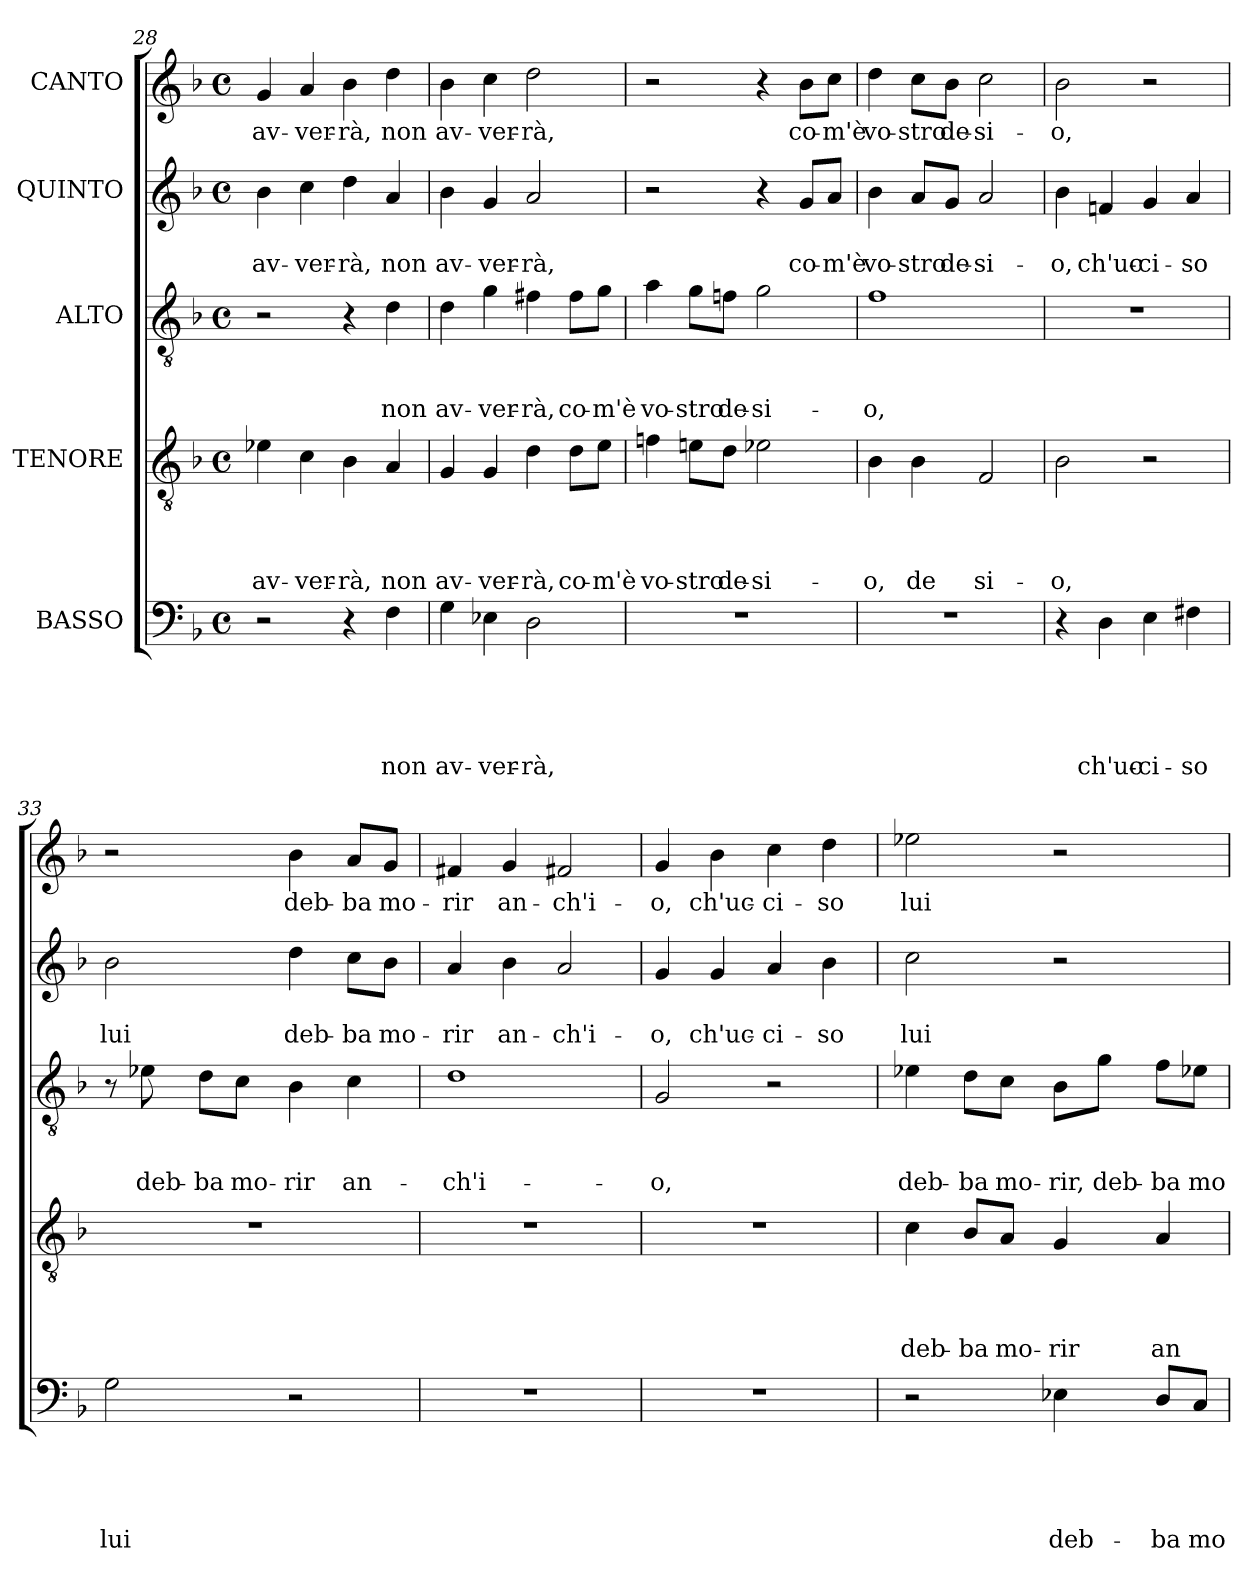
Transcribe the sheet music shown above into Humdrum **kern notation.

**kern	**text	**text	**text	**text	**text	**kern	**text	**text	**text	**text	**kern	**text	**text	**text	**kern	**text	**text	**kern	**text
*part5	*part5	*part5	*part5	*part5	*part5	*part4	*part4	*part4	*part4	*part4	*part3	*part3	*part3	*part3	*part2	*part2	*part2	*part1	*part1
*staff5	*staff5	*staff5	*staff5	*staff5	*staff5	*staff4	*staff4	*staff4	*staff4	*staff4	*staff3	*staff3	*staff3	*staff3	*staff2	*staff2	*staff2	*staff1	*staff1
*I"BASSO	*	*	*	*	*	*I"TENORE	*	*	*	*	*I"ALTO	*	*	*	*I"QUINTO	*	*	*I"CANTO	*
!!LO:PB:g=z
*clefF4	*	*	*	*	*	*clefGv2	*	*	*	*	*clefGv2	*	*	*	*clefG2	*	*	*clefG2	*
*k[b-]	*	*	*	*	*	*k[b-]	*	*	*	*	*k[b-]	*	*	*	*k[b-]	*	*	*k[b-]	*
*F:	*	*	*	*	*	*F:	*	*	*	*	*F:	*	*	*	*F:	*	*	*F:	*
*M4/4	*	*	*	*	*	*M4/4	*	*	*	*	*M4/4	*	*	*	*M4/4	*	*	*M4/4	*
*met(c)	*	*	*	*	*	*met(c)	*	*	*	*	*met(c)	*	*	*	*met(c)	*	*	*met(c)	*
=28	=28	=28	=28	=28	=28	=28	=28	=28	=28	=28	=28	=28	=28	=28	=28	=28	=28	=28	=28
!	!	!	!	!	!	!	!	!	!	!LO:LY:b	!	!	!	!	!	!	!LO:LY:b	!	!LO:LY:b
2r	.	.	.	.	.	4e-X\	.	.	.	av-	2r	.	.	.	4b-\	.	av-	4g/	av-
!	!	!	!	!	!	!	!	!	!	!LO:LY:b	!	!	!	!	!	!	!LO:LY:b	!	!LO:LY:b
.	.	.	.	.	.	4c\	.	.	.	-ver-	.	.	.	.	4cc\	.	-ver-	4a/	-ver-
!	!	!	!	!	!	!	!	!	!	!LO:LY:b	!	!	!	!	!	!	!LO:LY:b	!	!LO:LY:b
4r	.	.	.	.	.	4B-\	.	.	.	-rà,	4r	.	.	.	4dd\	.	-rà,	4b-\	-rà,
!	!	!	!	!	!LO:LY:b	!	!	!	!	!LO:LY:b	!	!	!	!LO:LY:b	!	!	!LO:LY:b	!	!LO:LY:b
4F\	.	.	.	.	non	4A/	.	.	.	non	4d\	.	.	non	4a/	.	non	4dd\	non
=29	=29	=29	=29	=29	=29	=29	=29	=29	=29	=29	=29	=29	=29	=29	=29	=29	=29	=29	=29
!	!	!	!	!	!LO:LY:b	!	!	!	!	!LO:LY:b	!	!	!	!LO:LY:b	!	!	!LO:LY:b	!	!LO:LY:b
4G\	.	.	.	.	av-	4G/	.	.	.	av-	4d\	.	.	av-	4b-\	.	av-	4b-\	av-
!	!	!	!	!	!LO:LY:b	!	!	!	!	!LO:LY:b	!	!	!	!LO:LY:b	!	!	!LO:LY:b	!	!LO:LY:b
4E-X\	.	.	.	.	-ver-	4G/	.	.	.	-ver-	4g\	.	.	-ver-	4g/	.	-ver-	4cc\	-ver-
!	!	!	!	!	!LO:LY:b	!	!	!	!	!LO:LY:b	!	!	!	!LO:LY:b	!	!	!LO:LY:b	!	!LO:LY:b
2D\	.	.	.	.	-rà,	4d\	.	.	.	-rà,	4f#X\	.	.	-rà,	2a/	.	-rà,	2dd\	-rà,
!	!	!	!	!	!	!	!	!	!	!LO:LY:b	!	!	!	!LO:LY:b	!	!	!	!	!
.	.	.	.	.	.	8d\L	.	.	.	co-	8f#i\L	.	.	co-	.	.	.	.	.
!	!	!	!	!	!	!	!	!	!	!LO:LY:b:rj	!	!	!	!LO:LY:b:rj	!	!	!	!	!
.	.	.	.	.	.	8e\J	.	.	.	-m'è	8g\J	.	.	-m'è	.	.	.	.	.
=30	=30	=30	=30	=30	=30	=30	=30	=30	=30	=30	=30	=30	=30	=30	=30	=30	=30	=30	=30
!	!	!	!	!	!	!	!	!	!	!LO:LY:b	!	!	!	!LO:LY:b	!	!	!	!	!
1r	.	.	.	.	.	4fni\	.	.	.	vo-	4a\	.	.	vo-	2r	.	.	2r	.
!	!	!	!	!	!	!	!	!	!	!LO:LY:b	!	!	!	!LO:LY:b	!	!	!	!	!
.	.	.	.	.	.	8eni\L	.	.	.	-stro	8g\L	.	.	-stro	.	.	.	.	.
!	!	!	!	!	!	!	!	!	!	!LO:LY:b	!	!	!	!LO:LY:b	!	!	!	!	!
.	.	.	.	.	.	8d\J	.	.	.	de-	8fni\J	.	.	de-	.	.	.	.	.
!	!	!	!	!	!	!	!	!	!	!LO:LY:b	!	!	!	!LO:LY:b	!	!	!	!	!
.	.	.	.	.	.	2e-X\	.	.	.	-si-	2g\	.	.	-si-	4r	.	.	4r	.
!	!	!	!	!	!	!	!	!	!	!	!	!	!	!	!	!	!LO:LY:b	!	!LO:LY:b
.	.	.	.	.	.	.	.	.	.	.	.	.	.	.	8g/L	.	co-	8b-\L	co-
!	!	!	!	!	!	!	!	!	!	!	!	!	!	!	!	!	!LO:LY:b	!	!LO:LY:b
.	.	.	.	.	.	.	.	.	.	.	.	.	.	.	8a/J	.	-m'è	8cc\J	-m'è
=31	=31	=31	=31	=31	=31	=31	=31	=31	=31	=31	=31	=31	=31	=31	=31	=31	=31	=31	=31
!	!	!	!	!	!	!	!	!	!	!LO:LY:b	!	!	!	!LO:LY:b	!	!	!LO:LY:b	!	!LO:LY:b
1r	.	.	.	.	.	4B-\	.	.	.	-o,	1f	.	.	-o,	4b-\	.	vo-	4dd\	vo-
!	!	!	!	!	!	!	!	!	!	!LO:LY:b	!	!	!	!	!	!	!LO:LY:b	!	!LO:LY:b
.	.	.	.	.	.	4B-\	.	.	.	de	.	.	.	.	8a/L	.	-stro	8cc\L	-stro
!	!	!	!	!	!	!	!	!	!	!	!	!	!	!	!	!	!LO:LY:b	!	!LO:LY:b
.	.	.	.	.	.	.	.	.	.	.	.	.	.	.	8g/J	.	de-	8b-\J	de-
!	!	!	!	!	!	!	!	!	!	!LO:LY:b	!	!	!	!	!	!	!LO:LY:b	!	!LO:LY:b
.	.	.	.	.	.	2F/	.	.	.	si-	.	.	.	.	2a/	.	-si-	2cc\	-si-
=32	=32	=32	=32	=32	=32	=32	=32	=32	=32	=32	=32	=32	=32	=32	=32	=32	=32	=32	=32
!	!	!	!	!	!	!	!	!	!	!LO:LY:b	!	!	!	!	!	!	!LO:LY:b	!	!LO:LY:b
4r	.	.	.	.	.	2B-\	.	.	.	-o,	1r	.	.	.	4b-\	.	-o,	2b-\	-o,
!	!	!	!	!	!LO:LY:b	!	!	!	!	!	!	!	!	!	!	!	!LO:LY:b	!	!
4D\	.	.	.	.	ch'uc-	.	.	.	.	.	.	.	.	.	4fni/	.	ch'uc-	.	.
!	!	!	!	!	!LO:LY:b	!	!	!	!	!	!	!	!	!	!	!	!LO:LY:b	!	!
4E\	.	.	.	.	-ci-	2r	.	.	.	.	.	.	.	.	4g/	.	-ci-	2r	.
!	!	!	!	!	!LO:LY:b	!	!	!	!	!	!	!	!	!	!	!	!LO:LY:b	!	!
4F#X\	.	.	.	.	-so	.	.	.	.	.	.	.	.	.	4a/	.	-so	.	.
!!LO:LB:g=z
=33	=33	=33	=33	=33	=33	=33	=33	=33	=33	=33	=33	=33	=33	=33	=33	=33	=33	=33	=33
!	!	!	!	!	!LO:LY:b	!	!	!	!	!	!	!	!	!	!	!	!LO:LY:b	!	!
2G\	.	.	.	.	lui	1r	.	.	.	.	8r	.	.	.	2b-\	.	lui	2r	.
!	!	!	!	!	!	!	!	!	!	!	!	!	!	!LO:LY:b	!	!	!	!	!
.	.	.	.	.	.	.	.	.	.	.	8e-X\	.	.	deb-	.	.	.	.	.
!	!	!	!	!	!	!	!	!	!	!	!	!	!	!LO:LY:b:rj	!	!	!	!	!
.	.	.	.	.	.	.	.	.	.	.	8d\L	.	.	-ba	.	.	.	.	.
!	!	!	!	!	!	!	!	!	!	!	!	!	!	!LO:LY:b	!	!	!	!	!
.	.	.	.	.	.	.	.	.	.	.	8c\J	.	.	mo-	.	.	.	.	.
!	!	!	!	!	!	!	!	!	!	!	!	!	!	!LO:LY:b:rj	!	!	!LO:LY:b	!	!LO:LY:b
2r	.	.	.	.	.	.	.	.	.	.	4B-\	.	.	-rir	4dd\	.	deb-	4b-\	deb-
!	!	!	!	!	!	!	!	!	!	!	!	!	!	!LO:LY:b	!	!	!LO:LY:b:rj	!	!LO:LY:b:rj
.	.	.	.	.	.	.	.	.	.	.	4c\	.	.	an-	8cc\L	.	-ba	8a/L	-ba
!	!	!	!	!	!	!	!	!	!	!	!	!	!	!	!	!	!LO:LY:b	!	!LO:LY:b
.	.	.	.	.	.	.	.	.	.	.	.	.	.	.	8b-\J	.	mo-	8g/J	mo-
=34	=34	=34	=34	=34	=34	=34	=34	=34	=34	=34	=34	=34	=34	=34	=34	=34	=34	=34	=34
!	!	!	!	!	!	!	!	!	!	!	!	!	!	!LO:LY:b	!	!	!LO:LY:b	!	!LO:LY:b
1r	.	.	.	.	.	1r	.	.	.	.	1d	.	.	-ch'i-	4a/	.	-rir	4f#X/	-rir
!	!	!	!	!	!	!	!	!	!	!	!	!	!	!	!	!	!LO:LY:b	!	!LO:LY:b
.	.	.	.	.	.	.	.	.	.	.	.	.	.	.	4b-\	.	an-	4g/	an-
!	!	!	!	!	!	!	!	!	!	!	!	!	!	!	!	!	!LO:LY:b:rj	!	!LO:LY:b:rj
.	.	.	.	.	.	.	.	.	.	.	.	.	.	.	2a/	.	-ch'i-	2f#X/	-ch'i-
=35	=35	=35	=35	=35	=35	=35	=35	=35	=35	=35	=35	=35	=35	=35	=35	=35	=35	=35	=35
!	!	!	!	!	!	!	!	!	!	!	!	!	!	!LO:LY:b	!	!	!LO:LY:b	!	!LO:LY:b
1r	.	.	.	.	.	1r	.	.	.	.	2G/	.	.	-o,	4g/	.	-o,	4g/	-o,
!	!	!	!	!	!	!	!	!	!	!	!	!	!	!	!	!	!LO:LY:b	!	!LO:LY:b
.	.	.	.	.	.	.	.	.	.	.	.	.	.	.	4g/	.	ch'uc-	4b-\	ch'uc-
!	!	!	!	!	!	!	!	!	!	!	!	!	!	!	!	!	!LO:LY:b:rj	!	!LO:LY:b:rj
.	.	.	.	.	.	.	.	.	.	.	2r	.	.	.	4a/	.	-ci-	4cc\	-ci-
!	!	!	!	!	!	!	!	!	!	!	!	!	!	!	!	!	!LO:LY:b	!	!LO:LY:b
.	.	.	.	.	.	.	.	.	.	.	.	.	.	.	4b-\	.	-so	4dd\	-so
=36	=36	=36	=36	=36	=36	=36	=36	=36	=36	=36	=36	=36	=36	=36	=36	=36	=36	=36	=36
!	!	!	!	!	!	!	!	!	!	!LO:LY:b	!	!	!	!LO:LY:b	!	!	!LO:LY:b	!	!LO:LY:b
2r	.	.	.	.	.	4c\	.	.	.	deb-	4e-X\	.	.	deb-	2cc\	.	lui	2ee-X\	lui
!	!	!	!	!	!	!	!	!	!	!LO:LY:b:rj	!	!	!	!LO:LY:b:rj	!	!	!	!	!
.	.	.	.	.	.	8B-/L	.	.	.	-ba	8d\L	.	.	-ba	.	.	.	.	.
!	!	!	!	!	!	!	!	!	!	!LO:LY:b	!	!	!	!LO:LY:b	!	!	!	!	!
.	.	.	.	.	.	8A/J	.	.	.	mo-	8c\J	.	.	mo-	.	.	.	.	.
!	!	!	!	!	!LO:LY:b	!	!	!	!	!LO:LY:b:rj	!	!	!	!LO:LY:b:rj	!	!	!	!	!
4E-X\	.	.	.	.	deb-	4G/	.	.	.	-rir	8B-\L	.	.	-rir,	2r	.	.	2r	.
!	!	!	!	!	!	!	!	!	!	!	!	!	!	!LO:LY:b	!	!	!	!	!
.	.	.	.	.	.	.	.	.	.	.	8g\J	.	.	deb-	.	.	.	.	.
!	!	!	!	!	!LO:LY:b	!	!	!	!	!LO:LY:b	!	!	!	!LO:LY:b:rj	!	!	!	!	!
8D/L	.	.	.	.	-ba	4A/	.	.	.	an-	8f\L	.	.	-ba	.	.	.	.	.
!	!	!	!	!	!LO:LY:b	!	!	!	!	!	!	!	!	!LO:LY:b	!	!	!	!	!
8C/J	.	.	.	.	mo-	.	.	.	.	.	8e-X\J	.	.	mo-	.	.	.	.	.
=	=	=	=	=	=	=	=	=	=	=	=	=	=	=	=	=	=	=	=
*-	*-	*-	*-	*-	*-	*-	*-	*-	*-	*-	*-	*-	*-	*-	*-	*-	*-	*-	*-
